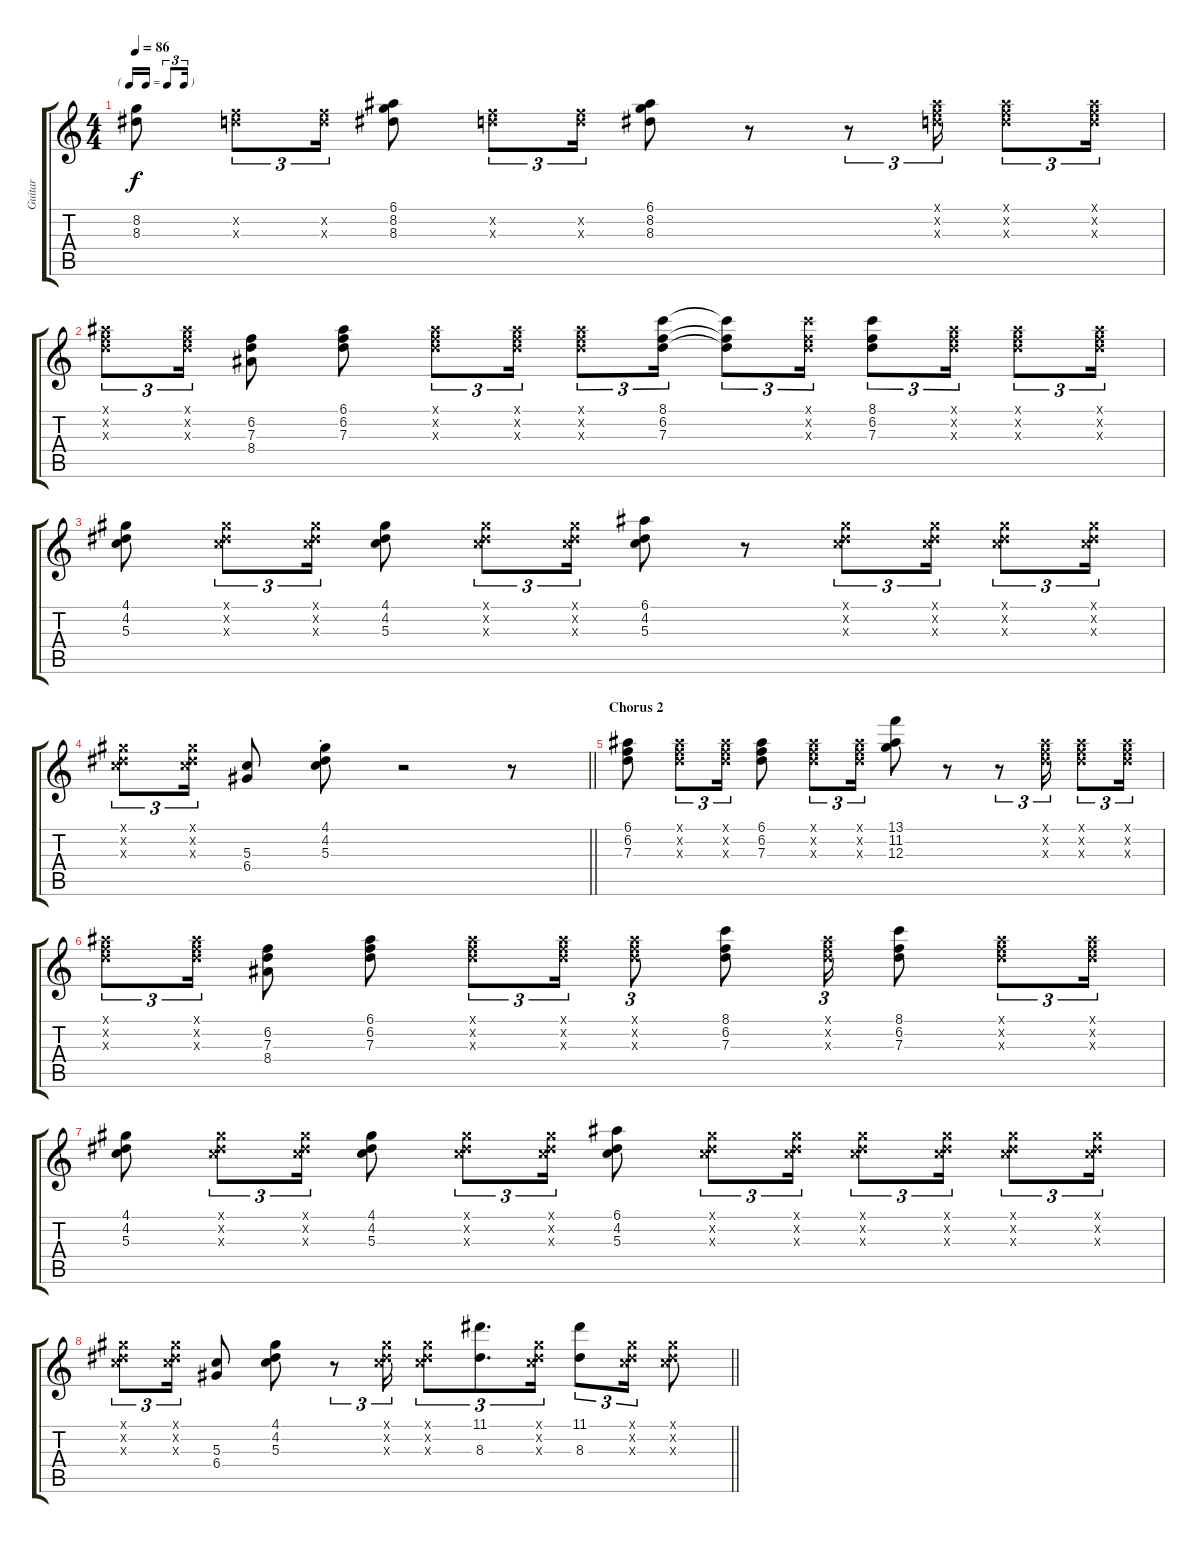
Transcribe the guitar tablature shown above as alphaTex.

\track ("Guitar" "Guitar") {instrument electricguitarclean}
\staff {score tabs}
\tuning (E4 B3 G3 D3 A2 E2) {hide}
\ts (4 4)
\tf triplet16th
\tempo 86
\clef g2
\ks c
(8.2 8.3).8{dy f} (6.2{x} 7.3{x}).8{tu (3 2)} (6.2{x} 7.3{x}).16{tu (3 2)} (6.1 8.2 8.3).8 (6.2{x} 7.3{x}).8{tu (3 2)} (6.2{x} 7.3{x}).16{tu (3 2)} (6.1 8.2 8.3).8 r.8 r.8{tu (3 2)} (6.1{x} 6.2{x} 7.3{x}).16{tu (3 2)} (6.1{x} 6.2{x} 7.3{x}).8{tu (3 2)} (6.1{x} 6.2{x} 7.3{x}).16{tu (3 2)} |
(6.1{x} 6.2{x} 7.3{x}).8{tu (3 2)} (6.1{x} 6.2{x} 7.3{x}).16{tu (3 2)} (6.2 7.3 8.4).8 (6.1 6.2 7.3).8 (6.1{x} 6.2{x} 7.3{x}).8{tu (3 2)} (6.1{x} 6.2{x} 7.3{x}).16{tu (3 2)} (6.1{x} 6.2{x} 7.3{x}).8{tu (3 2)} (8.1 6.2 7.3).16{tu (3 2)} (8.1{t} 6.2{t} 7.3{t}).8{tu (3 2)} (8.1{x} 6.2{x} 7.3{x}).16{tu (3 2)} (8.1 6.2 7.3).8{tu (3 2)} (6.1{x} 6.2{x} 7.3{x}).16{tu (3 2)} (6.1{x} 6.2{x} 7.3{x}).8{tu (3 2)} (6.1{x} 6.2{x} 7.3{x}).16{tu (3 2)} |
(4.1 4.2 5.3).8 (4.1{x} 4.2{x} 5.3{x}).8{tu (3 2)} (4.1{x} 4.2{x} 5.3{x}).16{tu (3 2)} (4.1 4.2 5.3).8 (4.1{x} 4.2{x} 5.3{x}).8{tu (3 2)} (4.1{x} 4.2{x} 5.3{x}).16{tu (3 2)} (6.1 4.2 5.3).8 r.8 (4.1{x} 4.2{x} 5.3{x}).8{tu (3 2)} (4.1{x} 4.2{x} 5.3{x}).16{tu (3 2)} (4.1{x} 4.2{x} 5.3{x}).8{tu (3 2)} (4.1{x} 4.2{x} 5.3{x}).16{tu (3 2)} |
\barLineRight lightlight
(4.1{x} 4.2{x} 5.3{x}).8{tu (3 2)} (4.1{x} 4.2{x} 5.3{x}).16{tu (3 2)} (5.3 6.4).8 (4.1{st} 4.2{st} 5.3{st}).8 r.2 r.8 |
\section ("" "Chorus 2")
(6.1 6.2 7.3).8 (6.1{x} 6.2{x} 7.3{x}).8{tu (3 2)} (6.1{x} 6.2{x} 7.3{x}).16{tu (3 2)} (6.1 6.2 7.3).8 (6.1{x} 6.2{x} 7.3{x}).8{tu (3 2)} (6.1{x} 6.2{x} 7.3{x}).16{tu (3 2)} (13.1 11.2 12.3).8 r.8 r.8{tu (3 2)} (6.1{x} 6.2{x} 7.3{x}).16{tu (3 2)} (6.1{x} 6.2{x} 7.3{x}).8{tu (3 2)} (6.1{x} 6.2{x} 7.3{x}).16{tu (3 2)} |
(6.1{x} 6.2{x} 7.3{x}).8{tu (3 2)} (6.1{x} 6.2{x} 7.3{x}).16{tu (3 2)} (6.2 7.3 8.4).8 (6.1 6.2 7.3).8 (6.1{x} 6.2{x} 7.3{x}).8{tu (3 2)} (6.1{x} 6.2{x} 7.3{x}).16{tu (3 2)} (6.1{x} 6.2{x} 7.3{x}).8{tu (3 2)} (8.1 6.2 7.3).8 (6.1{x} 6.2{x} 7.3{x}).16{tu (3 2)} (8.1 6.2 7.3).8 (6.1{x} 6.2{x} 7.3{x}).8{tu (3 2)} (6.1{x} 6.2{x} 7.3{x}).16{tu (3 2)} |
(4.1 4.2 5.3).8 (4.1{x} 4.2{x} 5.3{x}).8{tu (3 2)} (4.1{x} 4.2{x} 5.3{x}).16{tu (3 2)} (4.1 4.2 5.3).8 (4.1{x} 4.2{x} 5.3{x}).8{tu (3 2)} (4.1{x} 4.2{x} 5.3{x}).16{tu (3 2)} (6.1 4.2 5.3).8 (4.1{x} 4.2{x} 5.3{x}).8{tu (3 2)} (4.1{x} 4.2{x} 5.3{x}).16{tu (3 2)} (4.1{x} 4.2{x} 5.3{x}).8{tu (3 2)} (4.1{x} 4.2{x} 5.3{x}).16{tu (3 2)} (4.1{x} 4.2{x} 5.3{x}).8{tu (3 2)} (4.1{x} 4.2{x} 5.3{x}).16{tu (3 2)} |
\barLineRight lightlight
(4.1{x} 4.2{x} 5.3{x}).8{tu (3 2)} (4.1{x} 4.2{x} 5.3{x}).16{tu (3 2)} (5.3 6.4).8 (4.1 4.2 5.3).8 r.8{tu (3 2)} (4.1{x} 4.2{x} 5.3{x}).16{tu (3 2)} (4.1{x} 4.2{x} 5.3{x}).8{tu (3 2)} (11.1 8.3).8{d tu (3 2)} (4.1{x} 4.2{x} 5.3{x}).16{tu (3 2)} (11.1 8.3).8{tu (3 2)} (4.1{x} 4.2{x} 5.3{x}).16{tu (3 2)} (4.1{x} 4.2{x} 5.3{x}).8
